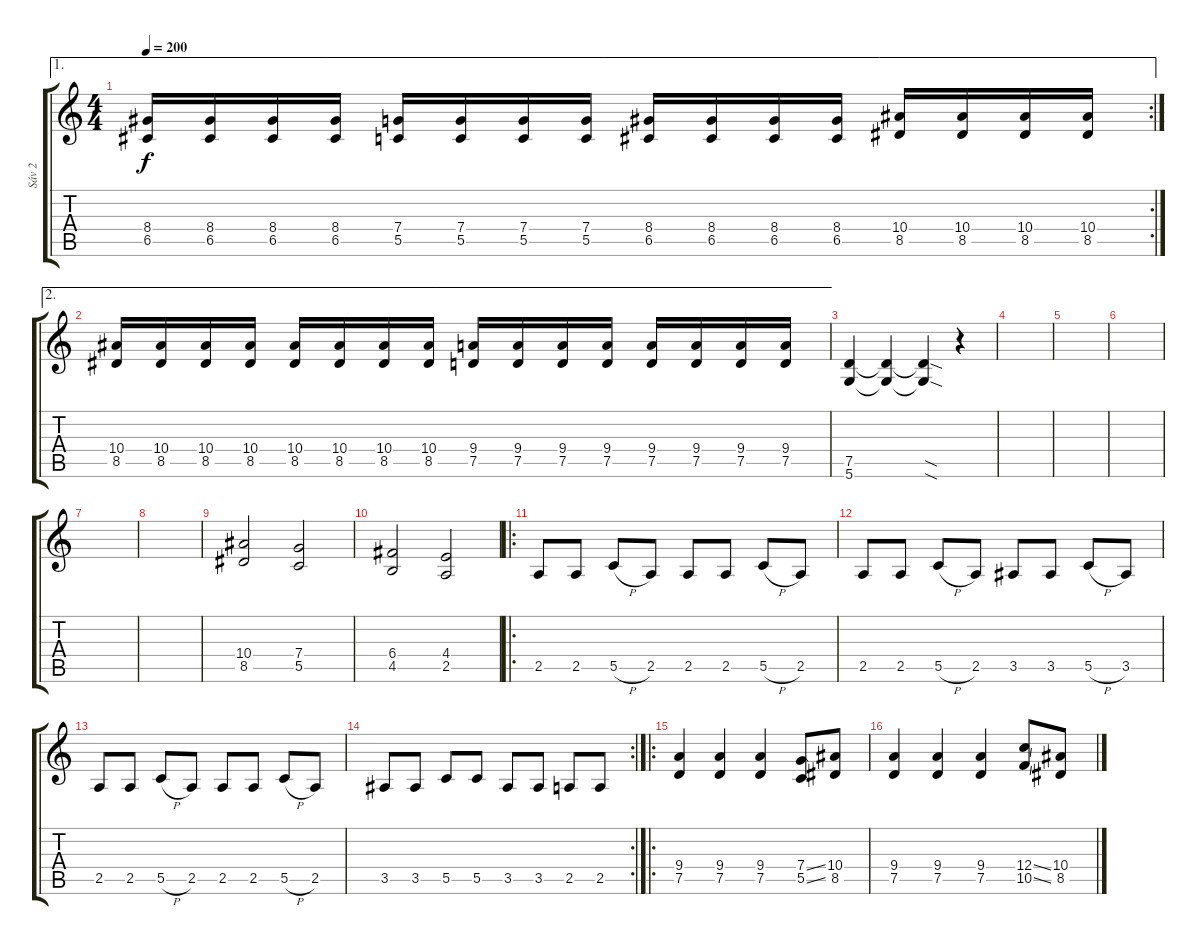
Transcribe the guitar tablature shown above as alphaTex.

\track ("Sáv 2" "Sáv 2") {instrument electricguitarclean}
\staff {score tabs}
\tuning (D4 A3 F3 C3 G2 D2) {hide}
\ae 1
\rc 2
\ts (4 4)
\tempo 200
\clef g2
\ks c
(8.4 6.5).16{dy f} (8.4 6.5).16 (8.4 6.5).16 (8.4 6.5).16 (7.4 5.5).16 (7.4 5.5).16 (7.4 5.5).16 (7.4 5.5).16 (8.4 6.5).16 (8.4 6.5).16 (8.4 6.5).16 (8.4 6.5).16 (10.4 8.5).16 (10.4 8.5).16 (10.4 8.5).16 (10.4 8.5).16 |
\ae 2
(10.4 8.5).16 (10.4 8.5).16 (10.4 8.5).16 (10.4 8.5).16 (10.4 8.5).16 (10.4 8.5).16 (10.4 8.5).16 (10.4 8.5).16 (9.4 7.5).16 (9.4 7.5).16 (9.4 7.5).16 (9.4 7.5).16 (9.4 7.5).16 (9.4 7.5).16 (9.4 7.5).16 (9.4 7.5).16 |
(7.5 5.6).4 (7.5{t} 5.6{t}).4 (7.5{sod t} 5.6{sod t}).4 r.4 |
|
|
|
|
|
(10.4 8.5).2 (7.4 5.5).2 |
(6.4 4.5).2 (4.4 2.5).2 |
\ro
2.5.8 2.5.8 5.5{h}.8 2.5.8 2.5.8 2.5.8 5.5{h}.8 2.5.8 |
2.5.8 2.5.8 5.5{h}.8 2.5.8 3.5.8 3.5.8 5.5{h}.8 3.5.8 |
2.5.8 2.5.8 5.5{h}.8 2.5.8 2.5.8 2.5.8 5.5{h}.8 2.5.8 |
\rc 2
3.5.8 3.5.8 5.5.8 5.5.8 3.5.8 3.5.8 2.5.8 2.5.8 |
\ro
(9.4 7.5).4 (9.4 7.5).4 (9.4 7.5).4 (7.4{ss} 5.5{ss}).8 (10.4 8.5).8 |
(9.4 7.5).4 (9.4 7.5).4 (9.4 7.5).4 (12.4{ss} 10.5{ss}).8 (10.4 8.5).8
